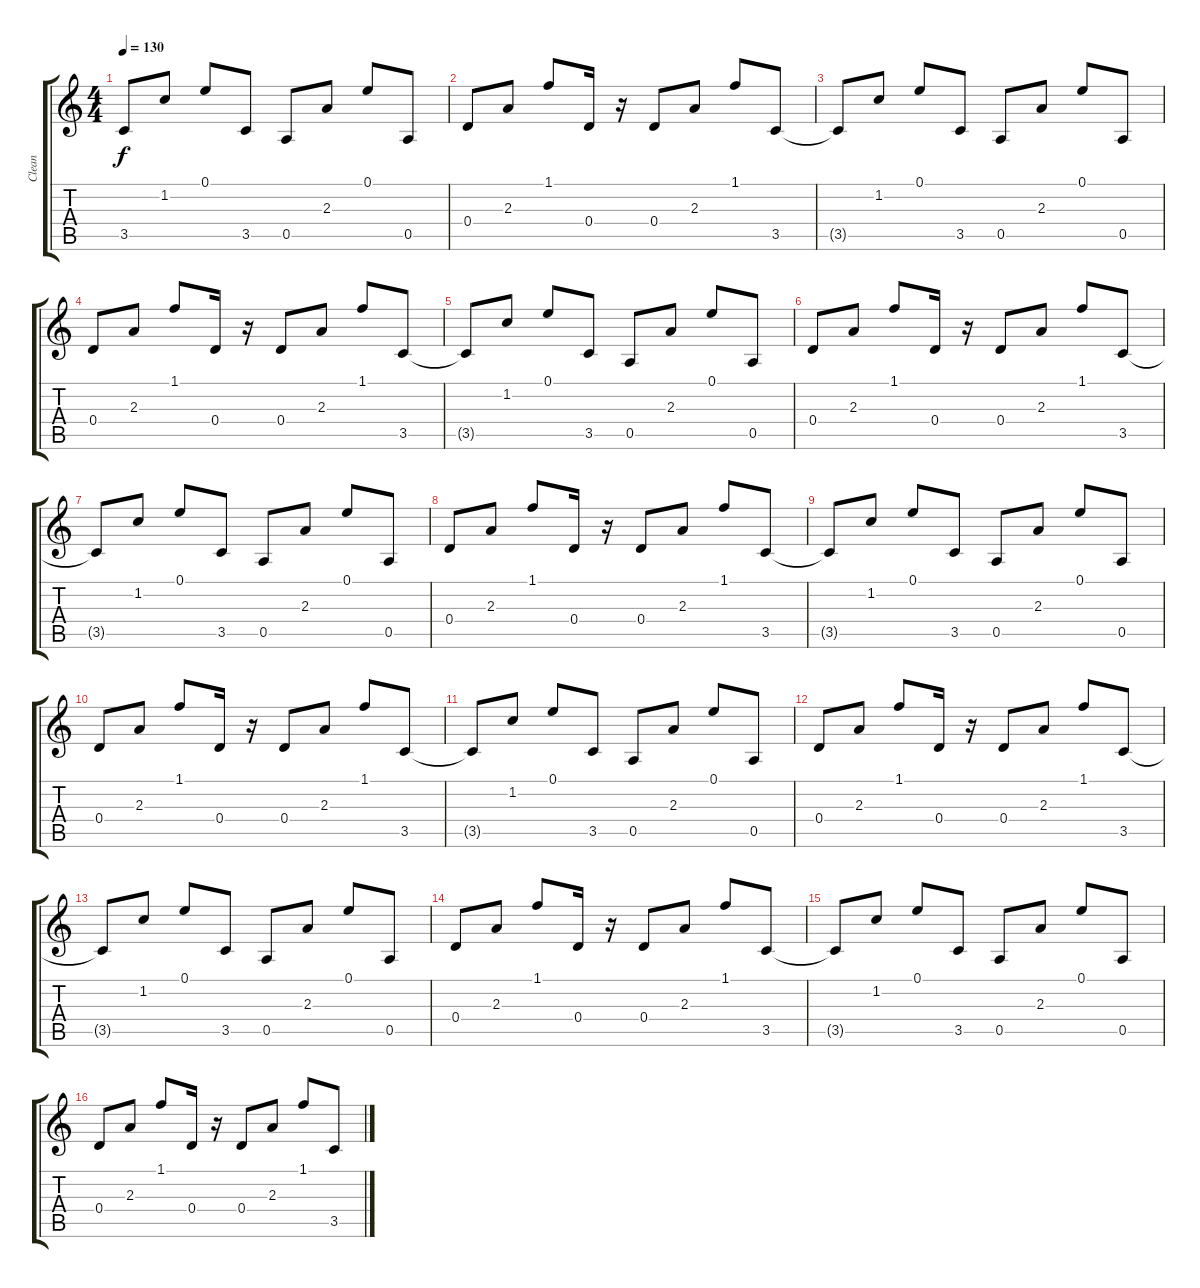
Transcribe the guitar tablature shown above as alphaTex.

\track ("Clean" "Clean") {instrument electricguitarclean}
\staff {score tabs}
\tuning (E4 B3 G3 D3 A2 E2) {hide}
\ts (4 4)
\tempo 130
\clef g2
\ks c
3.5{t}.8{dy f} 1.2.8 0.1.8 3.5.8 0.5.8 2.3.8 0.1.8 0.5.8 |
0.4.8 2.3.8 1.1.8 0.4.16 r.16 0.4.8 2.3.8 1.1.8 3.5.8 |
3.5{t}.8 1.2.8 0.1.8 3.5.8 0.5.8 2.3.8 0.1.8 0.5.8 |
0.4.8 2.3.8 1.1.8 0.4.16 r.16 0.4.8 2.3.8 1.1.8 3.5.8 |
3.5{t}.8 1.2.8 0.1.8 3.5.8 0.5.8 2.3.8 0.1.8 0.5.8 |
0.4.8 2.3.8 1.1.8 0.4.16 r.16 0.4.8 2.3.8 1.1.8 3.5.8 |
3.5{t}.8 1.2.8 0.1.8 3.5.8 0.5.8 2.3.8 0.1.8 0.5.8 |
0.4.8 2.3.8 1.1.8 0.4.16 r.16 0.4.8 2.3.8 1.1.8 3.5.8 |
3.5{t}.8 1.2.8 0.1.8 3.5.8 0.5.8 2.3.8 0.1.8 0.5.8 |
0.4.8 2.3.8 1.1.8 0.4.16 r.16 0.4.8 2.3.8 1.1.8 3.5.8 |
3.5{t}.8 1.2.8 0.1.8 3.5.8 0.5.8 2.3.8 0.1.8 0.5.8 |
0.4.8 2.3.8 1.1.8 0.4.16 r.16 0.4.8 2.3.8 1.1.8 3.5.8 |
3.5{t}.8 1.2.8 0.1.8 3.5.8 0.5.8 2.3.8 0.1.8 0.5.8 |
0.4.8 2.3.8 1.1.8 0.4.16 r.16 0.4.8 2.3.8 1.1.8 3.5.8 |
3.5{t}.8 1.2.8 0.1.8 3.5.8 0.5.8 2.3.8 0.1.8 0.5.8 |
0.4.8 2.3.8 1.1.8 0.4.16 r.16 0.4.8 2.3.8 1.1.8 3.5.8
